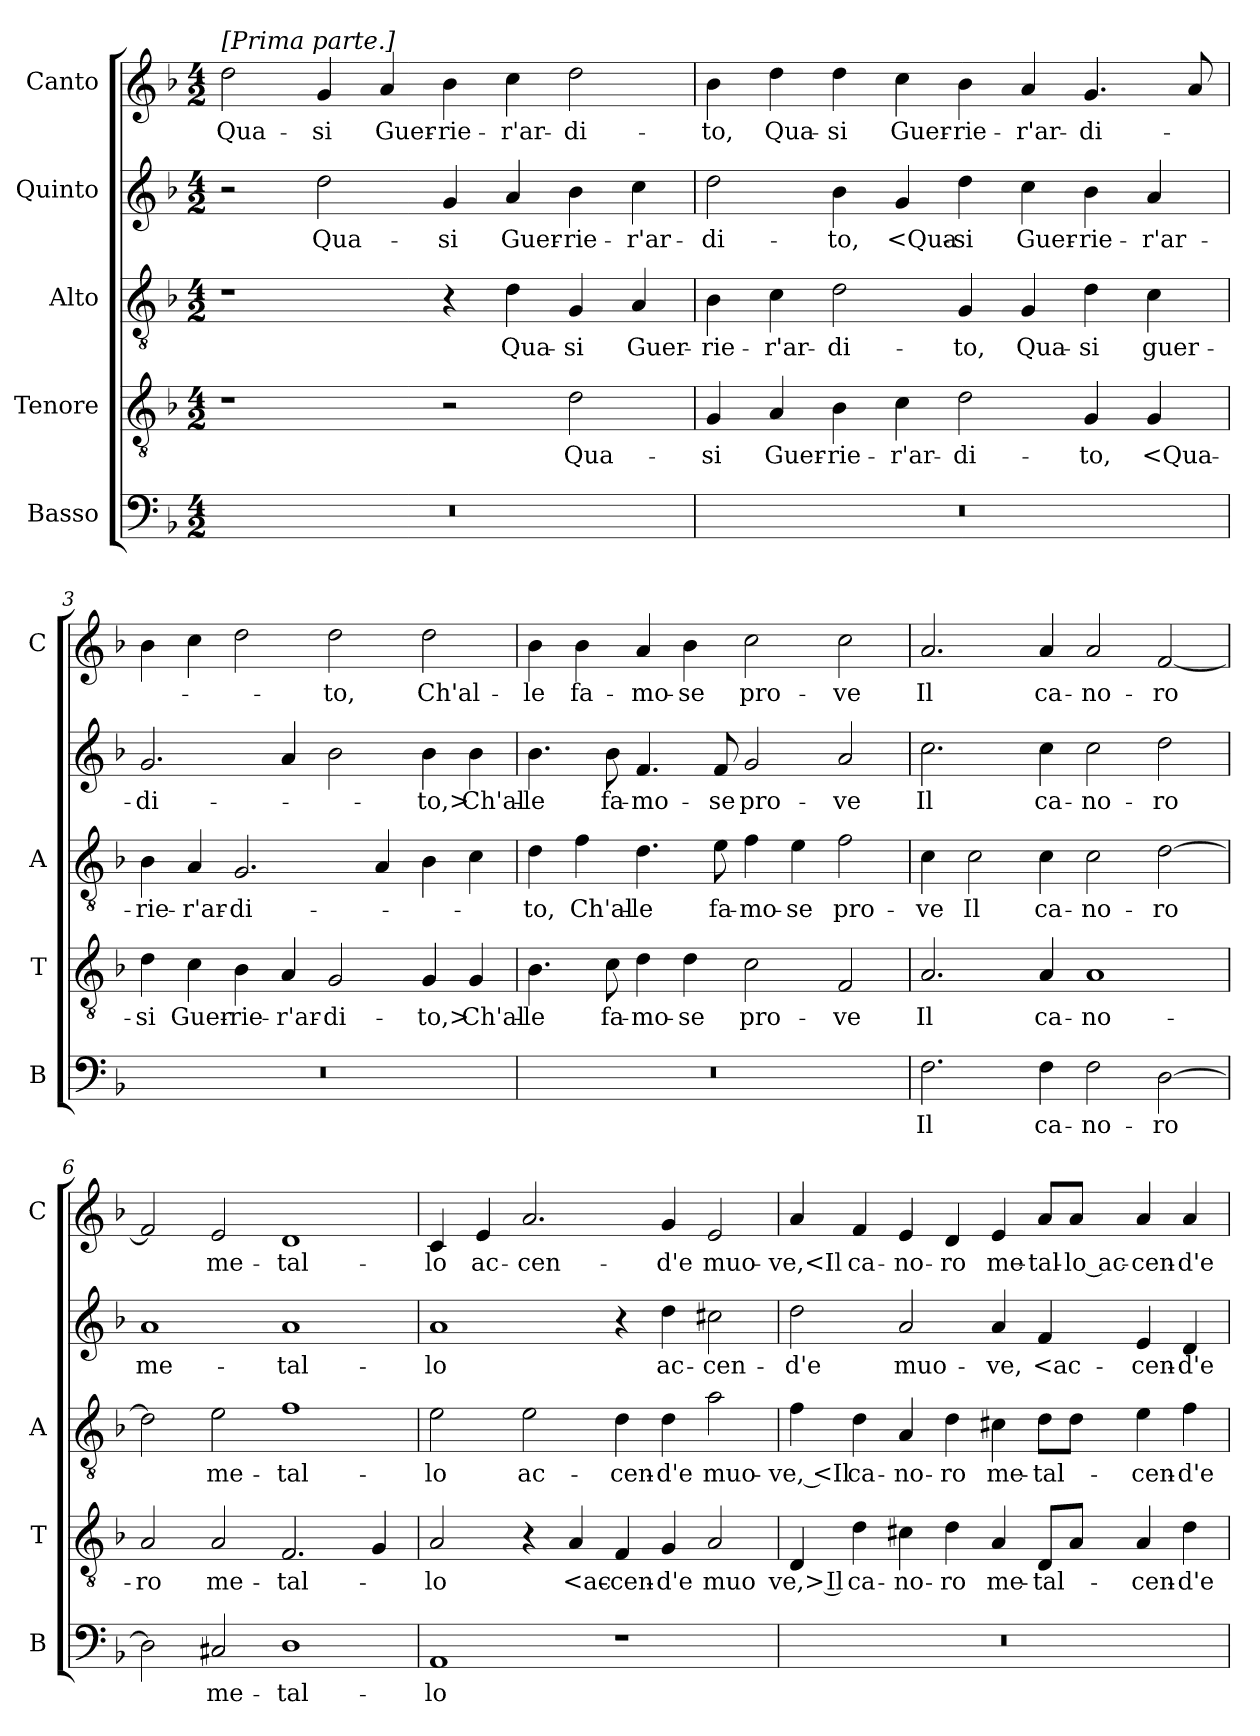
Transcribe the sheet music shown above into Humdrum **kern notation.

**kern	**text	**kern	**text	**kern	**text	**kern	**text	**kern	**text
*part5	*part5	*part4	*part4	*part3	*part3	*part2	*part2	*part1	*part1
*staff5	*staff5	*staff4	*staff4	*staff3	*staff3	*staff2	*staff2	*staff1	*staff1
*I"Basso	*	*I"Tenore	*	*I"Alto	*	*I"Quinto	*	*I"Canto	*
*I'B	*	*I'T	*	*I'A	*	*	*	*I'C	*
*clefF4	*	*clefGv2	*	*clefGv2	*	*clefG2	*	*clefG2	*
*k[b-]	*	*k[b-]	*	*k[b-]	*	*k[b-]	*	*k[b-]	*
*F:	*	*F:	*	*F:	*	*F:	*	*F:	*
*M4/2	*	*M4/2	*	*M4/2	*	*M4/2	*	*M4/2	*
=1	=1	=1	=1	=1	=1	=1	=1	=1	=1
!	!	!	!	!	!	!	!	!LO:TX:a:t=[Prima parte.]	!
0r	.	1r	.	1r	.	2r	.	2dd	Qua-
.	.	.	.	.	.	2dd	Qua-	4g	-si
.	.	.	.	.	.	.	.	4a	Guer-
.	.	2r	.	4r	.	4g	-si	4b-	-rie-
.	.	.	.	4d	Qua-	4a	Guer-	4cc	-r'ar-
.	.	2d	Qua-	4G	-si	4b-	-rie-	2dd	-di-
.	.	.	.	4A	Guer-	4cc	-r'ar-	.	.
=2	=2	=2	=2	=2	=2	=2	=2	=2	=2
0r	.	4G	-si	4B-	-rie-	2dd	-di-	4b-	-to,
.	.	4A	Guer-	4c	-r'ar-	.	.	4dd	Qua-
.	.	4B-	-rie-	2d	-di-	4b-	-to,	4dd	-si
.	.	4c	-r'ar-	.	.	4g	<Qua-	4cc	Guer-
.	.	2d	-di-	4G	-to,	4dd	-si	4b-	-rie-
.	.	.	.	4G	Qua-	4cc	Guer-	4a	-r'ar-
.	.	4G	-to,	4d	-si	4b-	-rie-	4.g	-di-
.	.	4G	<Qua-	4c	guer-	4a	-r'ar-	.	.
.	.	.	.	.	.	.	.	8a	.
=3	=3	=3	=3	=3	=3	=3	=3	=3	=3
0r	.	4d	-si	4B-	-rie-	2.g	-di-	4b-	.
.	.	4c	Guer-	4A	-r'ar-	.	.	4cc	.
.	.	4B-	-rie-	2.G	-di-	.	.	2dd	.
.	.	4A	-r'ar-	.	.	4a	.	.	.
.	.	2G	-di-	.	.	2b-	.	2dd	-to,
.	.	.	.	4A	.	.	.	.	.
.	.	4G	-to,>	4B-	.	4b-	-to,>	2dd	Ch'al-
.	.	4G	Ch'al-	4c	.	4b-	Ch'al-	.	.
=4	=4	=4	=4	=4	=4	=4	=4	=4	=4
0r	.	4.B-	-le	4d	-to,	4.b-	-le	4b-	-le
.	.	.	.	4f	Ch'al-	.	.	4b-	fa-
.	.	8c	fa-	.	.	8b-	fa-	.	.
.	.	4d	-mo-	4.d	-le	4.f	-mo-	4a	-mo-
.	.	4d	-se	.	.	.	.	4b-	-se
.	.	.	.	8e	fa-	8f	-se	.	.
.	.	2c	pro-	4f	-mo-	2g	pro-	2cc	pro-
.	.	.	.	4e	-se	.	.	.	.
.	.	2F	-ve	2f	pro-	2a	-ve	2cc	-ve
=5	=5	=5	=5	=5	=5	=5	=5	=5	=5
2.F	Il	2.A	Il	4c	-ve	2.cc	Il	2.a	Il
.	.	.	.	2c	Il	.	.	.	.
4F	ca-	4A	ca-	4c	ca-	4cc	ca-	4a	ca-
2F	-no-	1A	-no-	2c	-no-	2cc	-no-	2a	-no-
[2D	-ro	.	.	[2d	-ro	2dd	-ro	[2f	-ro
=6	=6	=6	=6	=6	=6	=6	=6	=6	=6
2D]	.	2A	-ro	2d]	.	1a	me-	2f]	.
2C#X	me-	2A	me-	2e	me-	.	.	2e	me-
1D	-tal-	2.F	-tal-	1f	-tal-	1a	-tal-	1d	-tal-
.	.	4G	.	.	.	.	.	.	.
=7	=7	=7	=7	=7	=7	=7	=7	=7	=7
1AA	-lo	2A	-lo	2e	-lo	1a	-lo	4c	-lo
.	.	.	.	.	.	.	.	4e	ac-
.	.	4r	.	2e	ac-	.	.	2.a	-cen-
.	.	4A	<ac-	.	.	.	.	.	.
1r	.	4F	-cen-	4d	-cen-	4r	.	.	.
.	.	4G	-d'e	4d	-d'e	4dd	ac-	4g	-d'e
.	.	2A	muo	2a	muo-	2cc#X	-cen-	2e	muo-
=8	=8	=8	=8	=8	=8	=8	=8	=8	=8
0r	.	4D	ve,> Il	4f	-ve, <Il	2dd	-d'e	4a	-ve,<Il
.	.	4d	ca-	4d	ca-	.	.	4f	ca-
.	.	4c#X	-no-	4A	-no-	2a	muo-	4e	-no-
.	.	4d	-ro	4d	-ro	.	.	4d	-ro
.	.	4A	me-	4c#X	me-	4a	-ve,	4e	me-
.	.	8DL	-tal-	8dL	-tal-	4f	<ac-	8a/L	-tal-
.	.	8AJ	.	8dJ	.	.	.	8a/J	-lo ac-
.	.	4A	-cen-	4e	-cen-	4e	-cen-	4a	-cen-
.	.	4d	-d'e	4f	-d'e	4d	-d'e	4a	-d'e
=	=	=	=	=	=	=	=	=	=
*-	*-	*-	*-	*-	*-	*-	*-	*-	*-
